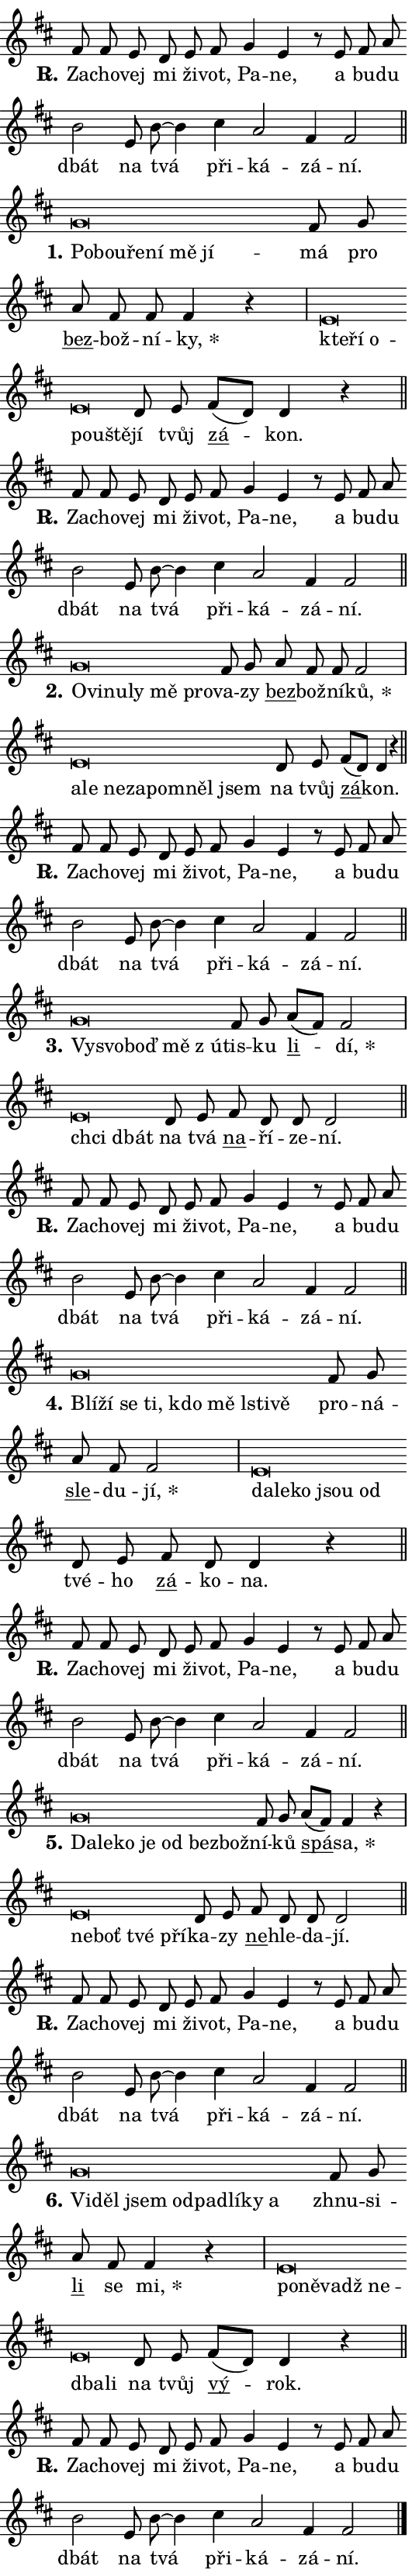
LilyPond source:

\version "2.24.0"
\header { tagline = "" }
\paper {
  indent = 0\cm
  top-margin = 0\cm
  right-margin = 0.13\cm % to fit lyric hyphens
  bottom-margin = 0\cm
  left-margin = 0\cm
  paper-width = 9\cm
  page-breaking = #ly:one-page-breaking
  system-system-spacing.basic-distance = #11
  score-system-spacing.basic-distance = #11
  ragged-last = ##f
}


%% Author: Thomas Morley
%% https://lists.gnu.org/archive/html/lilypond-user/2020-05/msg00002.html
#(define (line-position grob)
"Returns position of @var[grob} in current system:
   @code{'start}, if at first time-step
   @code{'end}, if at last time-step
   @code{'middle} otherwise
"
  (let* ((col (ly:item-get-column grob))
         (ln (ly:grob-object col 'left-neighbor))
         (rn (ly:grob-object col 'right-neighbor))
         (col-to-check-left (if (ly:grob? ln) ln col))
         (col-to-check-right (if (ly:grob? rn) rn col))
         (break-dir-left
           (and
             (ly:grob-property col-to-check-left 'non-musical #f)
             (ly:item-break-dir col-to-check-left)))
         (break-dir-right
           (and
             (ly:grob-property col-to-check-right 'non-musical #f)
             (ly:item-break-dir col-to-check-right))))
        (cond ((eqv? 1 break-dir-left) 'start)
              ((eqv? -1 break-dir-right) 'end)
              (else 'middle))))

#(define (tranparent-at-line-position vctor)
  (lambda (grob)
  "Relying on @code{line-position} select the relevant enry from @var{vctor}.
Used to determine transparency,"
    (case (line-position grob)
      ((end) (not (vector-ref vctor 0)))
      ((middle) (not (vector-ref vctor 1)))
      ((start) (not (vector-ref vctor 2))))))

noteHeadBreakVisibility =
#(define-music-function (break-visibility)(vector?)
"Makes @code{NoteHead}s transparent relying on @var{break-visibility}"
#{
  \override NoteHead.transparent =
    #(tranparent-at-line-position break-visibility)
#})

#(define delete-ledgers-for-transparent-note-heads
  (lambda (grob)
    "Reads whether a @code{NoteHead} is transparent.
If so this @code{NoteHead} is removed from @code{'note-heads} from
@var{grob}, which is supposed to be @code{LedgerLineSpanner}.
As a result ledgers are not printed for this @code{NoteHead}"
    (let* ((nhds-array (ly:grob-object grob 'note-heads))
           (nhds-list
             (if (ly:grob-array? nhds-array)
                 (ly:grob-array->list nhds-array)
                 '()))
           ;; Relies on the transparent-property being done before
           ;; Staff.LedgerLineSpanner.after-line-breaking is executed.
           ;; This is fragile ...
           (to-keep
             (remove
               (lambda (nhd)
                 (ly:grob-property nhd 'transparent #f))
               nhds-list)))
      ;; TODO find a better method to iterate over grob-arrays, similiar
      ;; to filter/remove etc for lists
      ;; For now rebuilt from scratch
      (set! (ly:grob-object grob 'note-heads)  '())
      (for-each
        (lambda (nhd)
          (ly:pointer-group-interface::add-grob grob 'note-heads nhd))
        to-keep))))

squashNotes = {
  \override NoteHead.X-extent = #'(-0.2 . 0.2)
  \override NoteHead.Y-extent = #'(-0.75 . 0)
  \override NoteHead.stencil =
    #(lambda (grob)
       (let ((pos (ly:grob-property grob 'staff-position)))
         (begin
           (if (< pos -7) (display "ERROR: Lower brevis then expected\n") (display ""))
           (if (<= pos -6) ly:text-interface::print ly:note-head::print))))
}
unSquashNotes = {
  \revert NoteHead.X-extent
  \revert NoteHead.Y-extent
  \revert NoteHead.stencil
}

hideNotes = \noteHeadBreakVisibility #begin-of-line-visible
unHideNotes = \noteHeadBreakVisibility #all-visible

% work-around for resetting accidentals
% https://lilypond.org/doc/v2.23/Documentation/notation/displaying-rhythms#unmetered-music
cadenzaMeasure = {
  \cadenzaOff
  \partial 1024 s1024
  \cadenzaOn
}

#(define-markup-command (accent layout props text) (markup?)
  "Underline accented syllable"
  (interpret-markup layout props
    #{\markup \override #'(offset . 4.3) \underline { #text }#}))

responsum = \markup \concat {
  "R" \hspace #-1.05 \path #0.1 #'((moveto 0 0.07) (lineto 0.9 0.8)) \hspace #0.05 "."
}

spaceSize = #0.6828661417322834 % exact space size for TeX Gyre Schola

\layout {
  \context {
    \Staff
    \remove "Time_signature_engraver"
    \override LedgerLineSpanner.after-line-breaking = #delete-ledgers-for-transparent-note-heads
  }
  \context {
    \Lyrics {
      \override LyricSpace.minimum-distance = \spaceSize
      \override LyricText.font-name = #"TeX Gyre Schola"
      \override LyricText.font-size = 1
      \override StanzaNumber.font-name = #"TeX Gyre Schola Bold"
      \override StanzaNumber.font-size = 1
    }
  }
  \context {
    \Score 
    \override NoteHead.text =
      #(lambda (grob) 
        (let ((pos (ly:grob-property grob 'staff-position)))
          #{\markup {
            \combine
              \halign #-0.55 \raise #(if (= pos -6) 0 0.5) \override #'(thickness . 2) \draw-line #'(3.2 . 0)
              \musicglyph "noteheads.sM1"
          }#}))
  }
}

% magnetic-lyrics.ily
%
%   written by
%     Jean Abou Samra <jean@abou-samra.fr>
%     Werner Lemberg <wl@gnu.org>
%
%   adapted by
%     Jiri Hon <jiri.hon@gmail.com>
%
% Version 2022-Apr-15

% https://www.mail-archive.com/lilypond-user@gnu.org/msg149350.html

#(define (Left_hyphen_pointer_engraver context)
   "Collect syllable-hyphen-syllable occurrences in lyrics and store
them in properties.  This engraver only looks to the left.  For
example, if the lyrics input is @code{foo -- bar}, it does the
following.

@itemize @bullet
@item
Set the @code{text} property of the @code{LyricHyphen} grob between
@q{foo} and @q{bar} to @code{foo}.

@item
Set the @code{left-hyphen} property of the @code{LyricText} grob with
text @q{foo} to the @code{LyricHyphen} grob between @q{foo} and
@q{bar}.
@end itemize

Use this auxiliary engraver in combination with the
@code{lyric-@/text::@/apply-@/magnetic-@/offset!} hook."
   (let ((hyphen #f)
         (text #f))
     (make-engraver
      (acknowledgers
       ((lyric-syllable-interface engraver grob source-engraver)
        (set! text grob)))
      (end-acknowledgers
       ((lyric-hyphen-interface engraver grob source-engraver)
        ;(when (not (grob::has-interface grob 'lyric-space-interface))
          (set! hyphen grob)));)
      ((stop-translation-timestep engraver)
       (when (and text hyphen)
         (ly:grob-set-object! text 'left-hyphen hyphen))
       (set! text #f)
       (set! hyphen #f)))))

#(define (lyric-text::apply-magnetic-offset! grob)
   "If the space between two syllables is less than the value in
property @code{LyricText@/.details@/.squash-threshold}, move the right
syllable to the left so that it gets concatenated with the left
syllable.

Use this function as a hook for
@code{LyricText@/.after-@/line-@/breaking} if the
@code{Left_@/hyphen_@/pointer_@/engraver} is active."
   (let ((hyphen (ly:grob-object grob 'left-hyphen #f)))
     (when hyphen
       (let ((left-text (ly:spanner-bound hyphen LEFT)))
         (when (grob::has-interface left-text 'lyric-syllable-interface)
           (let* ((common (ly:grob-common-refpoint grob left-text X))
                  (this-x-ext (ly:grob-extent grob common X))
                  (left-x-ext
                   (begin
                     ;; Trigger magnetism for left-text.
                     (ly:grob-property left-text 'after-line-breaking)
                     (ly:grob-extent left-text common X)))
                  ;; `delta` is the gap width between two syllables.
                  (delta (- (interval-start this-x-ext)
                            (interval-end left-x-ext)))
                  (details (ly:grob-property grob 'details))
                  (threshold (assoc-get 'squash-threshold details 0.2)))
             (when (< delta threshold)
               (let* (;; We have to manipulate the input text so that
                      ;; ligatures crossing syllable boundaries are not
                      ;; disabled.  For languages based on the Latin
                      ;; script this is essentially a beautification.
                      ;; However, for non-Western scripts it can be a
                      ;; necessity.
                      (lt (ly:grob-property left-text 'text))
                      (rt (ly:grob-property grob 'text))
                      (is-space (grob::has-interface hyphen 'lyric-space-interface))
                      (space (if is-space " " ""))
                      (extra-delta (if is-space spaceSize 0))
                      ;; Append new syllable.
                      (ltrt-space (if (and (string? lt) (string? rt))
                                (string-append lt space rt)
                                (make-concat-markup (list lt space rt))))
                      ;; Right-align `ltrt` to the right side.
                      (ltrt-space-markup (grob-interpret-markup
                               grob
                               (make-translate-markup
                                (cons (interval-length this-x-ext) 0)
                                (make-right-align-markup ltrt-space)))))
                 (begin
                   ;; Don't print `left-text`.
                   (ly:grob-set-property! left-text 'stencil #f)
                   ;; Set text and stencil (which holds all collected
                   ;; syllables so far) and shift it to the left.
                   (ly:grob-set-property! grob 'text ltrt-space)
                   (ly:grob-set-property! grob 'stencil ltrt-space-markup)
                   (ly:grob-translate-axis! grob (- (- delta extra-delta)) X))))))))))


#(define (lyric-hyphen::displace-bounds-first grob)
   ;; Make very sure this callback isn't triggered too early.
   (let ((left (ly:spanner-bound grob LEFT))
         (right (ly:spanner-bound grob RIGHT)))
     (ly:grob-property left 'after-line-breaking)
     (ly:grob-property right 'after-line-breaking)
     (ly:lyric-hyphen::print grob)))

squashThreshold = #0.4

\layout {
  \context {
    \Lyrics
    \consists #Left_hyphen_pointer_engraver
    \override LyricText.after-line-breaking =
      #lyric-text::apply-magnetic-offset!
    \override LyricHyphen.stencil = #lyric-hyphen::displace-bounds-first
    \override LyricText.details.squash-threshold = \squashThreshold
    \override LyricHyphen.minimum-distance = 0
    \override LyricHyphen.minimum-length = \squashThreshold
  }
}

squashText = \override LyricText.details.squash-threshold = 9999
unSquashText = \override LyricText.details.squash-threshold = \squashThreshold

leftText = \override LyricText.self-alignment-X = #LEFT
unLeftText = \revert LyricText.self-alignment-X

starOffset = #(lambda (grob) 
                (let ((x_offset (ly:self-alignment-interface::aligned-on-x-parent grob)))
                  (if (= x_offset 0) 0 (+ x_offset 1.2))))

star = #(define-music-function (syllable)(string?)
"Append star separator at the end of a syllable"
#{
  \once \override LyricText.X-offset = #starOffset
  \lyricmode { \markup {
    #syllable
    \override #'((font-name . "TeX Gyre Schola Bold")) \hspace #0.2 \lower #0.65 \larger "*"
  } }
#})

starAccent = #(define-music-function (syllable)(string?)
"Append star separator at the end of a syllable and make accent"
#{
  \once \override LyricText.X-offset = #starOffset
  \lyricmode { \markup {
    \accent #syllable
    \override #'((font-name . "TeX Gyre Schola Bold")) \hspace #0.2 \lower #0.65 \larger "*"
  } }
#})

breath = #(define-music-function (syllable)(string?)
"Append breathing indicator at the end of a syllable"
#{
  \lyricmode { \markup { #syllable "+" } }
#})

optionalBreath = #(define-music-function (syllable)(string?)
"Append optional breathing indicator at the end of a syllable"
#{
  \lyricmode { \markup { #syllable "(+)" } }
#})


\score {
    <<
        \new Voice = "melody" { \cadenzaOn \key d \major \relative { fis'8 fis e d e fis \bar "" g4 e \bar "" r8 e fis a \bar "" b2 \bar "" e,8 b'~ b4 \bar "" cis4 a2 fis4 fis2 \cadenzaMeasure \bar "||" \break } }
        \new Lyrics \lyricsto "melody" { \lyricmode { \set stanza = \responsum
Za -- cho -- vej mi ži -- vot, Pa -- ne, a bu -- du dbát na tvá při -- ká -- zá -- ní. } }
    >>
    \layout {}
}

\score {
    <<
        \new Voice = "melody" { \cadenzaOn \key d \major \relative { \squashNotes g'\breve*1/16 \hideNotes \breve*1/16 \bar "" \breve*1/16 \bar "" \breve*1/16 \bar "" \breve*1/16 \breve*1/16 \bar "" \unHideNotes \unSquashNotes fis8 g \bar "" a fis fis fis4 r \cadenzaMeasure \bar "|" \squashNotes e\breve*1/16 \hideNotes \breve*1/16 \bar "" \breve*1/16 \bar "" \breve*1/16 \breve*1/16 \bar "" \unHideNotes \unSquashNotes d8 e \bar "" fis[( d)] d4 r \cadenzaMeasure \bar "||" \break } }
        \new Lyrics \lyricsto "melody" { \lyricmode { \set stanza = "1."
\leftText Po -- \squashText bou -- ře -- ní mě jí -- \unLeftText \unSquashText má pro \markup \accent bez -- bož -- ní -- \star ky, \leftText kte -- \squashText ří o -- pou -- ště -- \unLeftText \unSquashText jí tvůj \markup \accent zá -- kon. } }
    >>
    \layout {}
}

\score {
    <<
        \new Voice = "melody" { \cadenzaOn \key d \major \relative { fis'8 fis e d e fis \bar "" g4 e \bar "" r8 e fis a \bar "" b2 \bar "" e,8 b'~ b4 \bar "" cis4 a2 fis4 fis2 \cadenzaMeasure \bar "||" \break } }
        \new Lyrics \lyricsto "melody" { \lyricmode { \set stanza = \responsum
Za -- cho -- vej mi ži -- vot, Pa -- ne, a bu -- du dbát na tvá při -- ká -- zá -- ní. } }
    >>
    \layout {}
}

\score {
    <<
        \new Voice = "melody" { \cadenzaOn \key d \major \relative { \squashNotes g'\breve*1/16 \hideNotes \breve*1/16 \bar "" \breve*1/16 \bar "" \breve*1/16 \bar "" \breve*1/16 \breve*1/16 \bar "" \unHideNotes \unSquashNotes fis8 g \bar "" a fis fis fis2 \cadenzaMeasure \bar "|" \squashNotes e\breve*1/16 \hideNotes \breve*1/16 \bar "" \breve*1/16 \bar "" \breve*1/16 \bar "" \breve*1/16 \bar "" \breve*1/16 \breve*1/16 \bar "" \unHideNotes \unSquashNotes d8 e \bar "" fis[( d)] d4 r \cadenzaMeasure \bar "||" \break } }
        \new Lyrics \lyricsto "melody" { \lyricmode { \set stanza = "2."
\leftText O -- \squashText vi -- nu -- ly mě pro -- \unLeftText \unSquashText va -- zy \markup \accent bez -- bož -- ní -- \star ků, \leftText a -- \squashText le ne -- za -- po -- mněl jsem \unLeftText \unSquashText na tvůj \markup \accent zá -- kon. } }
    >>
    \layout {}
}

\score {
    <<
        \new Voice = "melody" { \cadenzaOn \key d \major \relative { fis'8 fis e d e fis \bar "" g4 e \bar "" r8 e fis a \bar "" b2 \bar "" e,8 b'~ b4 \bar "" cis4 a2 fis4 fis2 \cadenzaMeasure \bar "||" \break } }
        \new Lyrics \lyricsto "melody" { \lyricmode { \set stanza = \responsum
Za -- cho -- vej mi ži -- vot, Pa -- ne, a bu -- du dbát na tvá při -- ká -- zá -- ní. } }
    >>
    \layout {}
}

\score {
    <<
        \new Voice = "melody" { \cadenzaOn \key d \major \relative { \squashNotes g'\breve*1/16 \hideNotes \breve*1/16 \bar "" \breve*1/16 \bar "" \breve*1/16 \breve*1/16 \bar "" \unHideNotes \unSquashNotes fis8 g \bar "" a[( fis)] fis2 \cadenzaMeasure \bar "|" \squashNotes e\breve*1/16 \hideNotes \breve*1/16 \bar "" \unHideNotes \unSquashNotes d8 e \bar "" fis d d d2 \cadenzaMeasure \bar "||" \break } }
        \new Lyrics \lyricsto "melody" { \lyricmode { \set stanza = "3."
\leftText Vy -- \squashText svo -- boď mě "z ú" -- \unLeftText \unSquashText tis -- ku \markup \accent li -- \star dí, \leftText chci \squashText dbát \unLeftText \unSquashText na tvá \markup \accent na -- ří -- ze -- ní. } }
    >>
    \layout {}
}

\score {
    <<
        \new Voice = "melody" { \cadenzaOn \key d \major \relative { fis'8 fis e d e fis \bar "" g4 e \bar "" r8 e fis a \bar "" b2 \bar "" e,8 b'~ b4 \bar "" cis4 a2 fis4 fis2 \cadenzaMeasure \bar "||" \break } }
        \new Lyrics \lyricsto "melody" { \lyricmode { \set stanza = \responsum
Za -- cho -- vej mi ži -- vot, Pa -- ne, a bu -- du dbát na tvá při -- ká -- zá -- ní. } }
    >>
    \layout {}
}

\score {
    <<
        \new Voice = "melody" { \cadenzaOn \key d \major \relative { \squashNotes g'\breve*1/16 \hideNotes \breve*1/16 \bar "" \breve*1/16 \bar "" \breve*1/16 \bar "" \breve*1/16 \bar "" \breve*1/16 \bar "" \breve*1/16 \breve*1/16 \bar "" \unHideNotes \unSquashNotes fis8 g \bar "" a fis fis2 \cadenzaMeasure \bar "|" \squashNotes e\breve*1/16 \hideNotes \breve*1/16 \bar "" \breve*1/16 \bar "" \breve*1/16 \breve*1/16 \bar "" \unHideNotes \unSquashNotes d8 e \bar "" fis d d4 r \cadenzaMeasure \bar "||" \break } }
        \new Lyrics \lyricsto "melody" { \lyricmode { \set stanza = "4."
\leftText Blí -- \squashText ží se ti, kdo mě lsti -- vě \unLeftText \unSquashText pro -- ná -- \markup \accent sle -- du -- \star jí, \leftText da -- \squashText le -- ko jsou od \unLeftText \unSquashText tvé -- ho \markup \accent zá -- ko -- na. } }
    >>
    \layout {}
}

\score {
    <<
        \new Voice = "melody" { \cadenzaOn \key d \major \relative { fis'8 fis e d e fis \bar "" g4 e \bar "" r8 e fis a \bar "" b2 \bar "" e,8 b'~ b4 \bar "" cis4 a2 fis4 fis2 \cadenzaMeasure \bar "||" \break } }
        \new Lyrics \lyricsto "melody" { \lyricmode { \set stanza = \responsum
Za -- cho -- vej mi ži -- vot, Pa -- ne, a bu -- du dbát na tvá při -- ká -- zá -- ní. } }
    >>
    \layout {}
}

\score {
    <<
        \new Voice = "melody" { \cadenzaOn \key d \major \relative { \squashNotes g'\breve*1/16 \hideNotes \breve*1/16 \bar "" \breve*1/16 \bar "" \breve*1/16 \bar "" \breve*1/16 \bar "" \breve*1/16 \breve*1/16 \bar "" \unHideNotes \unSquashNotes fis8 g \bar "" a[( fis)] fis4 r \cadenzaMeasure \bar "|" \squashNotes e\breve*1/16 \hideNotes \breve*1/16 \bar "" \breve*1/16 \breve*1/16 \bar "" \unHideNotes \unSquashNotes d8 e \bar "" fis d d d2 \cadenzaMeasure \bar "||" \break } }
        \new Lyrics \lyricsto "melody" { \lyricmode { \set stanza = "5."
\leftText Da -- \squashText le -- ko je od bez -- bož -- \unLeftText \unSquashText ní -- ků \markup \accent spá -- \star sa, \leftText ne -- \squashText boť tvé pří -- \unLeftText \unSquashText ka -- zy \markup \accent ne -- hle -- da -- jí. } }
    >>
    \layout {}
}

\score {
    <<
        \new Voice = "melody" { \cadenzaOn \key d \major \relative { fis'8 fis e d e fis \bar "" g4 e \bar "" r8 e fis a \bar "" b2 \bar "" e,8 b'~ b4 \bar "" cis4 a2 fis4 fis2 \cadenzaMeasure \bar "||" \break } }
        \new Lyrics \lyricsto "melody" { \lyricmode { \set stanza = \responsum
Za -- cho -- vej mi ži -- vot, Pa -- ne, a bu -- du dbát na tvá při -- ká -- zá -- ní. } }
    >>
    \layout {}
}

\score {
    <<
        \new Voice = "melody" { \cadenzaOn \key d \major \relative { \squashNotes g'\breve*1/16 \hideNotes \breve*1/16 \bar "" \breve*1/16 \bar "" \breve*1/16 \bar "" \breve*1/16 \bar "" \breve*1/16 \bar "" \breve*1/16 \breve*1/16 \bar "" \unHideNotes \unSquashNotes fis8 g \bar "" a fis fis4 r \cadenzaMeasure \bar "|" \squashNotes e\breve*1/16 \hideNotes \breve*1/16 \bar "" \breve*1/16 \bar "" \breve*1/16 \bar "" \breve*1/16 \breve*1/16 \bar "" \unHideNotes \unSquashNotes d8 e \bar "" fis[( d)] d4 r \cadenzaMeasure \bar "||" \break } }
        \new Lyrics \lyricsto "melody" { \lyricmode { \set stanza = "6."
\leftText Vi -- \squashText děl jsem od -- pa -- dlí -- ky a \unLeftText \unSquashText zhnu -- si -- \markup \accent li se \star mi, \leftText po -- \squashText ně -- vadž ne -- dba -- li \unLeftText \unSquashText na tvůj \markup \accent vý -- rok. } }
    >>
    \layout {}
}

\score {
    <<
        \new Voice = "melody" { \cadenzaOn \key d \major \relative { fis'8 fis e d e fis \bar "" g4 e \bar "" r8 e fis a \bar "" b2 \bar "" e,8 b'~ b4 \bar "" cis4 a2 fis4 fis2 \cadenzaMeasure \bar "||" \break } \bar "|." }
        \new Lyrics \lyricsto "melody" { \lyricmode { \set stanza = \responsum
Za -- cho -- vej mi ži -- vot, Pa -- ne, a bu -- du dbát na tvá při -- ká -- zá -- ní. } }
    >>
    \layout {}
}
